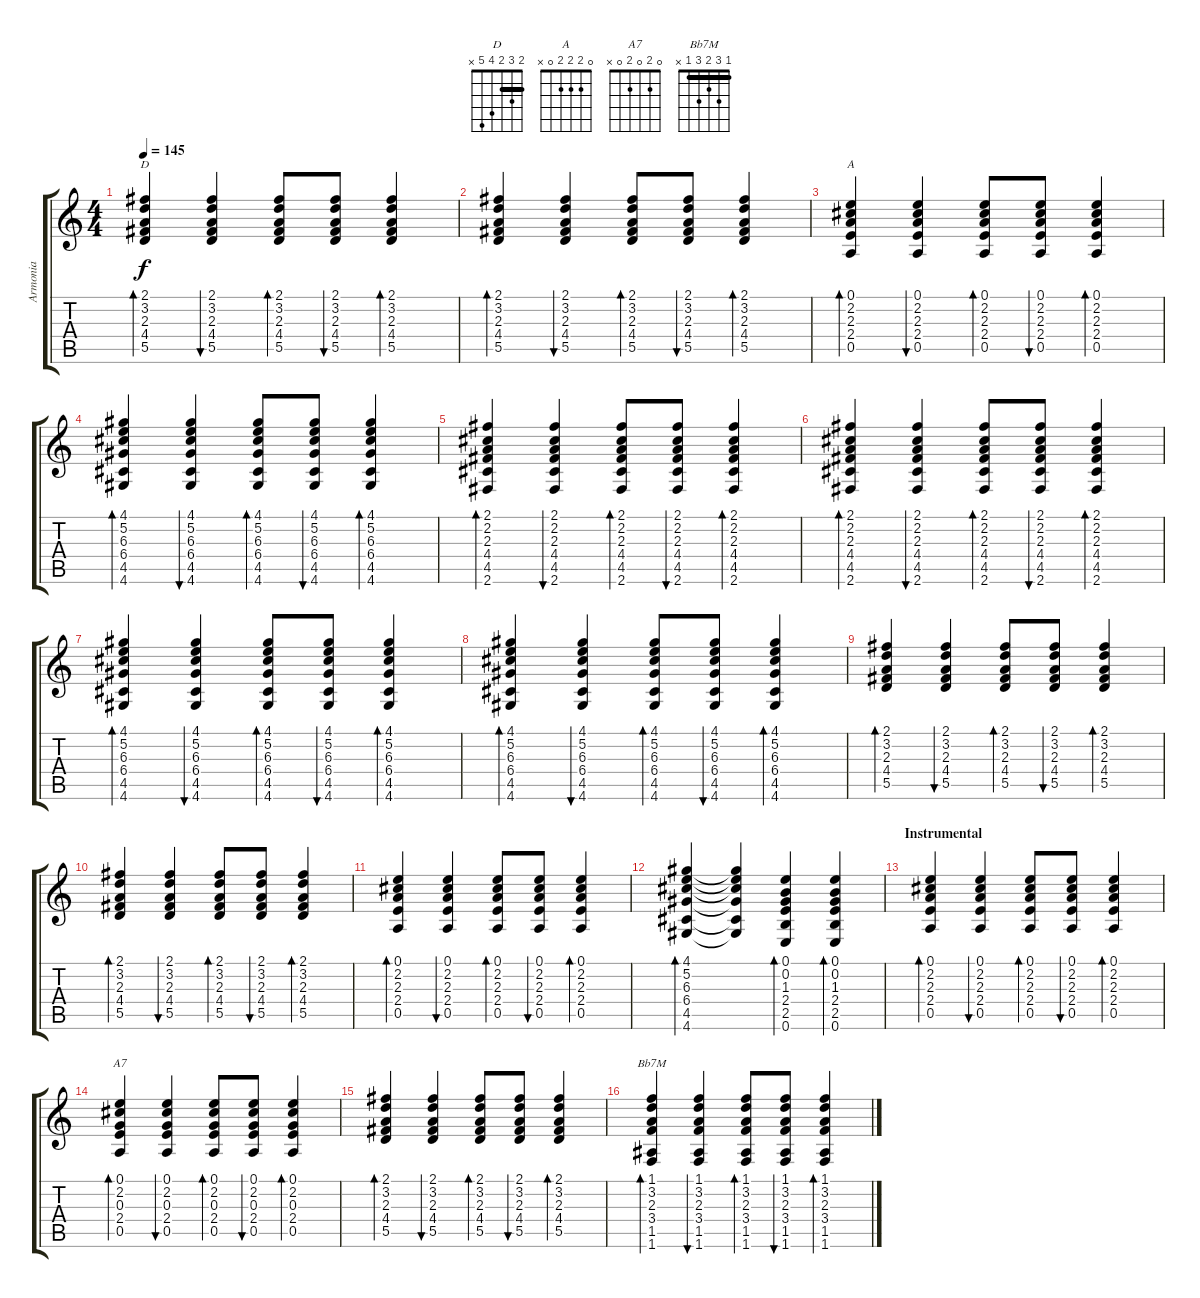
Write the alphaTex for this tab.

\track ("Armonia" "Armonia") {instrument acousticguitarsteel}
\staff {score tabs}
\tuning (E4 B3 G3 D3 A2 E2) {hide}
\chord ("D" 2 3 2 4 5 x) {barre 2}
\chord ("A" 0 2 2 2 0 x)
\chord ("A7" 0 2 0 2 0 x)
\chord ("Bb7M" 1 3 2 3 1 x) {barre 1}
\ts (4 4)
\tempo 145
\clef g2
\ks c
(2.1 3.2 2.3 4.4 5.5).4{bd 120 ch "D" dy f} (2.1 3.2 2.3 4.4 5.5).4{bu 120} (2.1 3.2 2.3 4.4 5.5).8{bd 60} (2.1 3.2 2.3 4.4 5.5).8{bu 60} (2.1 3.2 2.3 4.4 5.5).4{bd 60} |
(2.1 3.2 2.3 4.4 5.5).4{bd 120} (2.1 3.2 2.3 4.4 5.5).4{bu 120} (2.1 3.2 2.3 4.4 5.5).8{bd 60} (2.1 3.2 2.3 4.4 5.5).8{bu 60} (2.1 3.2 2.3 4.4 5.5).4{bd 60} |
(0.1 2.2 2.3 2.4 0.5).4{bd 120 ch "A"} (0.1 2.2 2.3 2.4 0.5).4{bu 120} (0.1 2.2 2.3 2.4 0.5).8{bd 60} (0.1 2.2 2.3 2.4 0.5).8{bu 60} (0.1 2.2 2.3 2.4 0.5).4{bd 60} |
(4.1 5.2 6.3 6.4 4.5 4.6).4{bd 120} (4.1 5.2 6.3 6.4 4.5 4.6).4{bu 120} (4.1 5.2 6.3 6.4 4.5 4.6).8{bd 60} (4.1 5.2 6.3 6.4 4.5 4.6).8{bu 60} (4.1 5.2 6.3 6.4 4.5 4.6).4{bd 60} |
(2.1 2.2 2.3 4.4 4.5 2.6).4{bd 120} (2.1 2.2 2.3 4.4 4.5 2.6).4{bu 120} (2.1 2.2 2.3 4.4 4.5 2.6).8{bd 60} (2.1 2.2 2.3 4.4 4.5 2.6).8{bu 60} (2.1 2.2 2.3 4.4 4.5 2.6).4{bd 60} |
(2.1 2.2 2.3 4.4 4.5 2.6).4{bd 120} (2.1 2.2 2.3 4.4 4.5 2.6).4{bu 120} (2.1 2.2 2.3 4.4 4.5 2.6).8{bd 60} (2.1 2.2 2.3 4.4 4.5 2.6).8{bu 60} (2.1 2.2 2.3 4.4 4.5 2.6).4{bd 60} |
(4.1 5.2 6.3 6.4 4.5 4.6).4{bd 120} (4.1 5.2 6.3 6.4 4.5 4.6).4{bu 120} (4.1 5.2 6.3 6.4 4.5 4.6).8{bd 60} (4.1 5.2 6.3 6.4 4.5 4.6).8{bu 60} (4.1 5.2 6.3 6.4 4.5 4.6).4{bd 60} |
(4.1 5.2 6.3 6.4 4.5 4.6).4{bd 120} (4.1 5.2 6.3 6.4 4.5 4.6).4{bu 120} (4.1 5.2 6.3 6.4 4.5 4.6).8{bd 60} (4.1 5.2 6.3 6.4 4.5 4.6).8{bu 60} (4.1 5.2 6.3 6.4 4.5 4.6).4{bd 60} |
(2.1 3.2 2.3 4.4 5.5).4{bd 120} (2.1 3.2 2.3 4.4 5.5).4{bu 120} (2.1 3.2 2.3 4.4 5.5).8{bd 60} (2.1 3.2 2.3 4.4 5.5).8{bu 60} (2.1 3.2 2.3 4.4 5.5).4{bd 60} |
(2.1 3.2 2.3 4.4 5.5).4{bd 120} (2.1 3.2 2.3 4.4 5.5).4{bu 120} (2.1 3.2 2.3 4.4 5.5).8{bd 60} (2.1 3.2 2.3 4.4 5.5).8{bu 60} (2.1 3.2 2.3 4.4 5.5).4{bd 60} |
(0.1 2.2 2.3 2.4 0.5).4{bd 120} (0.1 2.2 2.3 2.4 0.5).4{bu 120} (0.1 2.2 2.3 2.4 0.5).8{bd 60} (0.1 2.2 2.3 2.4 0.5).8{bu 60} (0.1 2.2 2.3 2.4 0.5).4{bd 60} |
(4.1 5.2 6.3 6.4 4.5 4.6).4{bd 120} (4.1{t} 5.2{t} 6.3{t} 6.4{t} 4.5{t} 4.6{t}).4 (0.1 0.2 1.3 2.4 2.5 0.6).4{bd 60} (0.1 0.2 1.3 2.4 2.5 0.6).4{bd 60} |
\section ("" "Instrumental")
(0.1 2.2 2.3 2.4 0.5).4{bd 120} (0.1 2.2 2.3 2.4 0.5).4{bu 120} (0.1 2.2 2.3 2.4 0.5).8{bd 60} (0.1 2.2 2.3 2.4 0.5).8{bu 60} (0.1 2.2 2.3 2.4 0.5).4{bd 60} |
(0.1 2.2 0.3 2.4 0.5).4{bd 120 ch "A7"} (0.1 2.2 0.3 2.4 0.5).4{bu 120} (0.1 2.2 0.3 2.4 0.5).8{bd 60} (0.1 2.2 0.3 2.4 0.5).8{bu 60} (0.1 2.2 0.3 2.4 0.5).4{bd 60} |
(2.1 3.2 2.3 4.4 5.5).4{bd 120} (2.1 3.2 2.3 4.4 5.5).4{bu 120} (2.1 3.2 2.3 4.4 5.5).8{bd 60} (2.1 3.2 2.3 4.4 5.5).8{bu 60} (2.1 3.2 2.3 4.4 5.5).4{bd 60} |
(1.1 3.2 2.3 3.4 1.5 1.6).4{bd 120 ch "Bb7M"} (1.1 3.2 2.3 3.4 1.5 1.6).4{bu 120} (1.1 3.2 2.3 3.4 1.5 1.6).8{bd 60} (1.1 3.2 2.3 3.4 1.5 1.6).8{bu 60} (1.1 3.2 2.3 3.4 1.5 1.6).4{bd 60}
